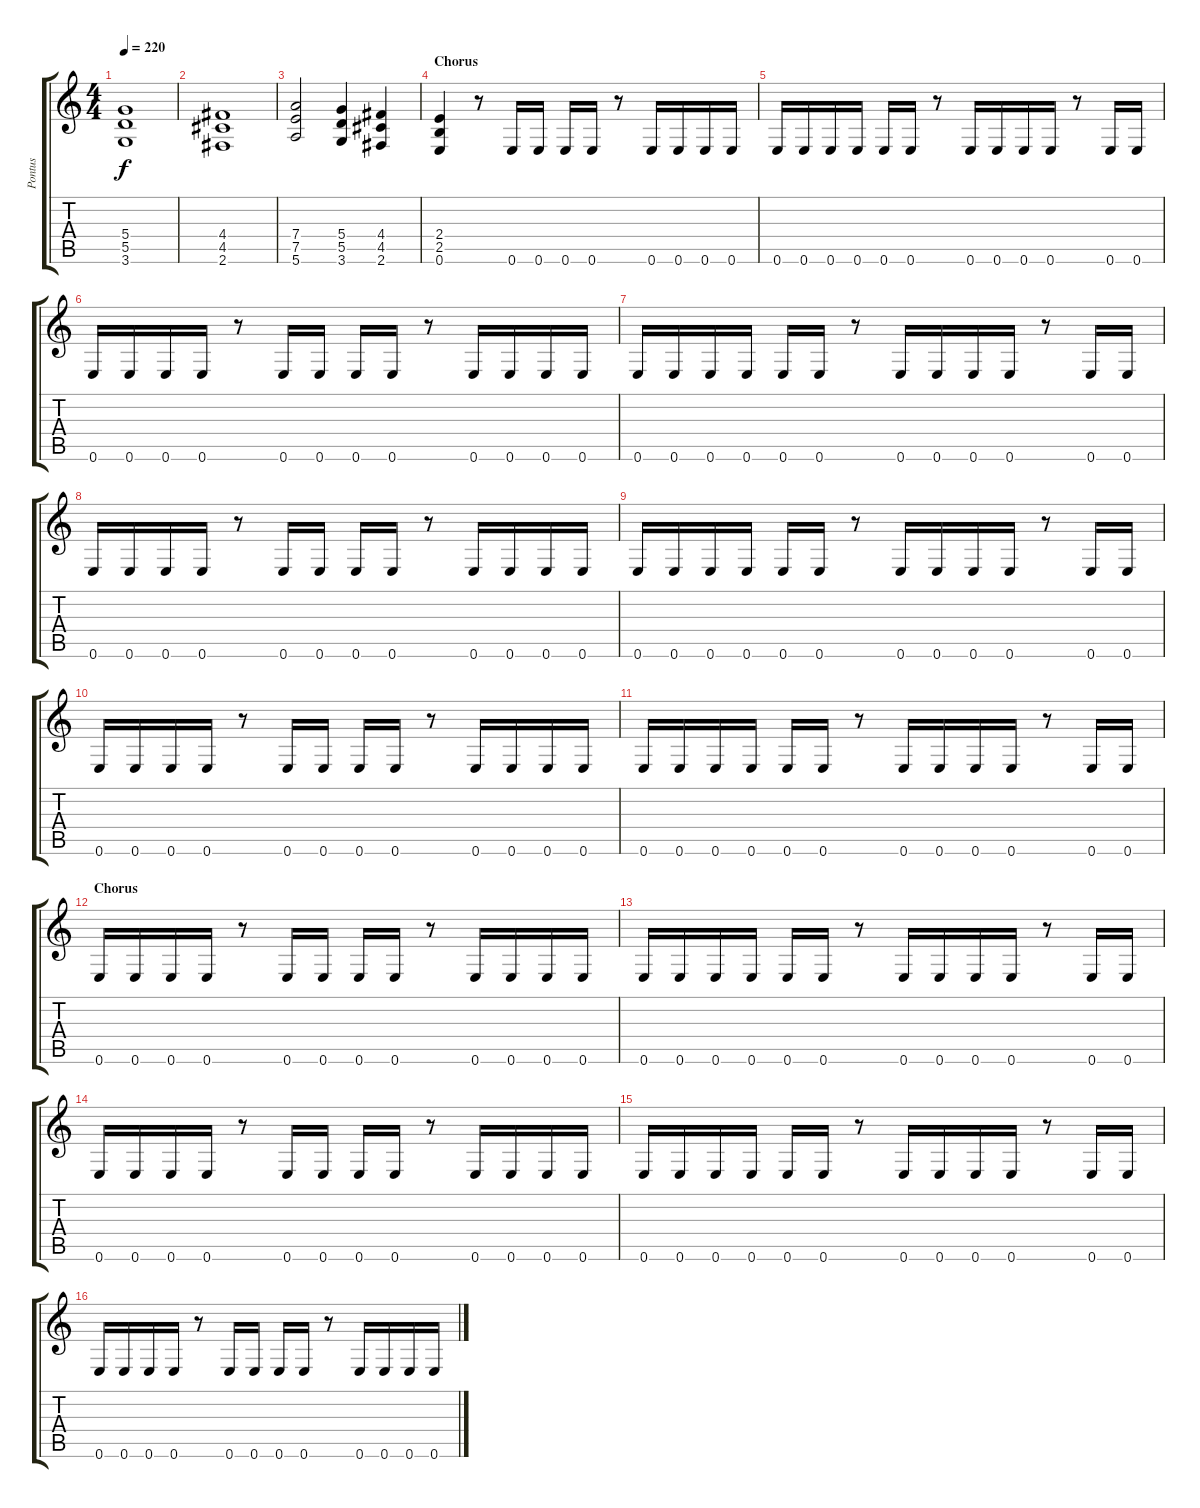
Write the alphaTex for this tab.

\track ("Pontus" "Pontus") {instrument distortionguitar}
\staff {score tabs}
\tuning (E4 B3 G3 D3 A2 E2) {hide}
\ts (4 4)
\tempo 220
\clef g2
\ks c
(5.4 5.5 3.6).1{dy f} |
(4.4 4.5 2.6).1 |
(7.4 7.5 5.6).2 (5.4 5.5 3.6).4 (4.4 4.5 2.6).4 |
\section ("" "Chorus")
(2.4 2.5 0.6).4 r.8 0.6.16 0.6.16 0.6.16 0.6.16 r.8 0.6.16 0.6.16 0.6.16 0.6.16 |
0.6.16 0.6.16 0.6.16 0.6.16 0.6.16 0.6.16 r.8 0.6.16 0.6.16 0.6.16 0.6.16 r.8 0.6.16 0.6.16 |
0.6.16 0.6.16 0.6.16 0.6.16 r.8 0.6.16 0.6.16 0.6.16 0.6.16 r.8 0.6.16 0.6.16 0.6.16 0.6.16 |
0.6.16 0.6.16 0.6.16 0.6.16 0.6.16 0.6.16 r.8 0.6.16 0.6.16 0.6.16 0.6.16 r.8 0.6.16 0.6.16 |
0.6.16 0.6.16 0.6.16 0.6.16 r.8 0.6.16 0.6.16 0.6.16 0.6.16 r.8 0.6.16 0.6.16 0.6.16 0.6.16 |
0.6.16 0.6.16 0.6.16 0.6.16 0.6.16 0.6.16 r.8 0.6.16 0.6.16 0.6.16 0.6.16 r.8 0.6.16 0.6.16 |
0.6.16 0.6.16 0.6.16 0.6.16 r.8 0.6.16 0.6.16 0.6.16 0.6.16 r.8 0.6.16 0.6.16 0.6.16 0.6.16 |
0.6.16 0.6.16 0.6.16 0.6.16 0.6.16 0.6.16 r.8 0.6.16 0.6.16 0.6.16 0.6.16 r.8 0.6.16 0.6.16 |
\section ("" "Chorus")
0.6.16 0.6.16 0.6.16 0.6.16 r.8 0.6.16 0.6.16 0.6.16 0.6.16 r.8 0.6.16 0.6.16 0.6.16 0.6.16 |
0.6.16 0.6.16 0.6.16 0.6.16 0.6.16 0.6.16 r.8 0.6.16 0.6.16 0.6.16 0.6.16 r.8 0.6.16 0.6.16 |
0.6.16 0.6.16 0.6.16 0.6.16 r.8 0.6.16 0.6.16 0.6.16 0.6.16 r.8 0.6.16 0.6.16 0.6.16 0.6.16 |
0.6.16 0.6.16 0.6.16 0.6.16 0.6.16 0.6.16 r.8 0.6.16 0.6.16 0.6.16 0.6.16 r.8 0.6.16 0.6.16 |
0.6.16 0.6.16 0.6.16 0.6.16 r.8 0.6.16 0.6.16 0.6.16 0.6.16 r.8 0.6.16 0.6.16 0.6.16 0.6.16
